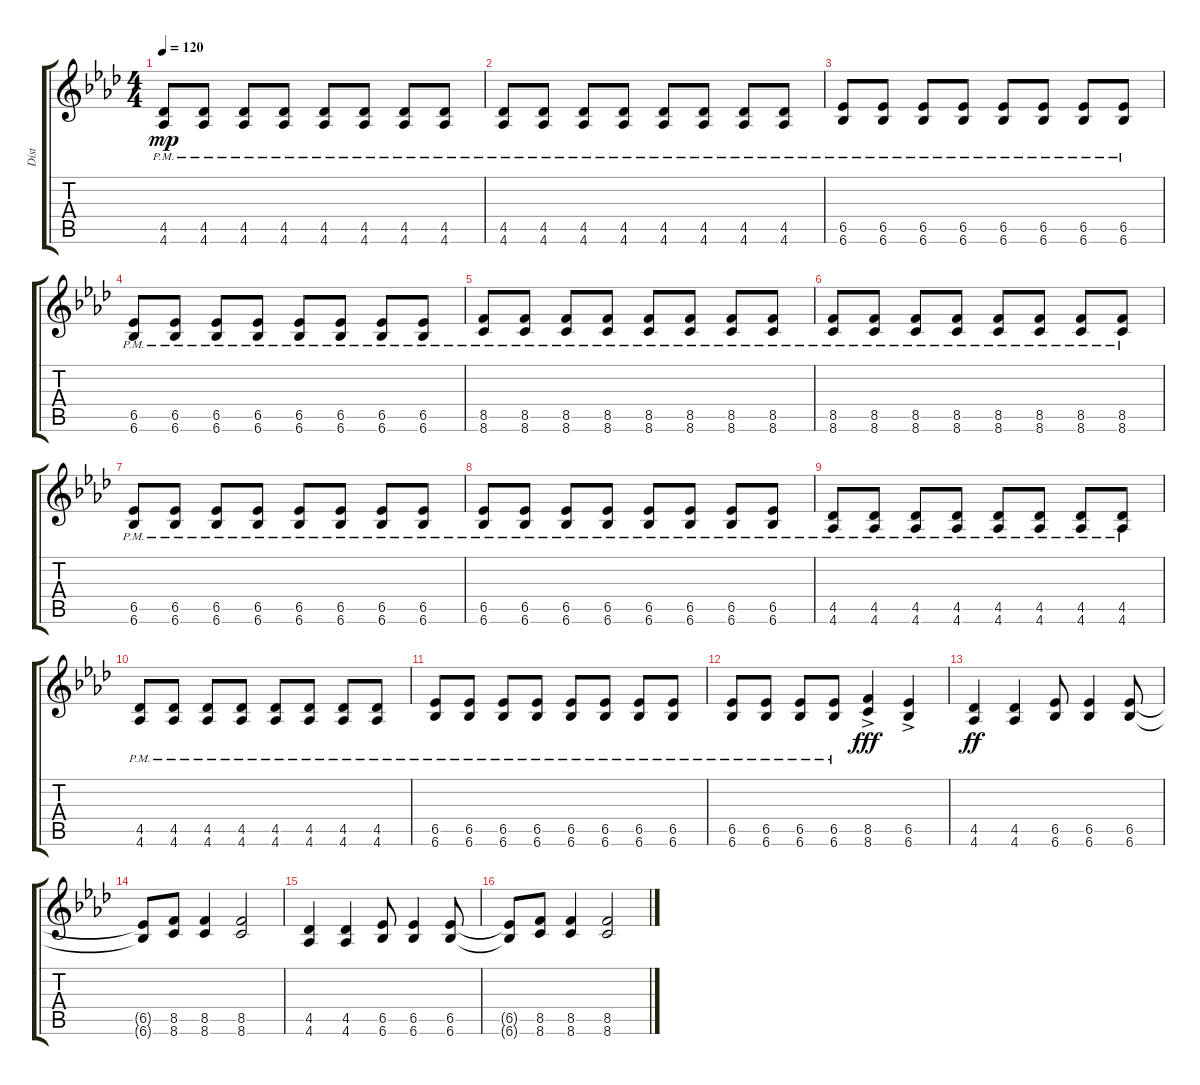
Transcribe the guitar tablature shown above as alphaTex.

\track ("Dist" "Dist") {instrument distortionguitar}
\staff {score tabs}
\tuning (E4 B3 G3 D3 A2 E2) {hide}
\ts (4 4)
\tempo 120
\clef g2
\ks ab
(4.5{pm} 4.6{pm}).8{dy mp} (4.5{pm} 4.6{pm}).8 (4.5{pm} 4.6{pm}).8 (4.5{pm} 4.6{pm}).8 (4.5{pm} 4.6{pm}).8 (4.5{pm} 4.6{pm}).8 (4.5{pm} 4.6{pm}).8 (4.5{pm} 4.6{pm}).8 |
(4.5{pm} 4.6{pm}).8 (4.5{pm} 4.6{pm}).8 (4.5{pm} 4.6{pm}).8 (4.5{pm} 4.6{pm}).8 (4.5{pm} 4.6{pm}).8 (4.5{pm} 4.6{pm}).8 (4.5{pm} 4.6{pm}).8 (4.5{pm} 4.6{pm}).8 |
(6.5{pm} 6.6{pm}).8 (6.5{pm} 6.6{pm}).8 (6.5{pm} 6.6{pm}).8 (6.5{pm} 6.6{pm}).8 (6.5{pm} 6.6{pm}).8 (6.5{pm} 6.6{pm}).8 (6.5{pm} 6.6{pm}).8 (6.5{pm} 6.6{pm}).8 |
(6.5{pm} 6.6{pm}).8 (6.5{pm} 6.6{pm}).8 (6.5{pm} 6.6{pm}).8 (6.5{pm} 6.6{pm}).8 (6.5{pm} 6.6{pm}).8 (6.5{pm} 6.6{pm}).8 (6.5{pm} 6.6{pm}).8 (6.5{pm} 6.6{pm}).8 |
(8.5{pm} 8.6{pm}).8 (8.5{pm} 8.6{pm}).8 (8.5{pm} 8.6{pm}).8 (8.5{pm} 8.6{pm}).8 (8.5{pm} 8.6{pm}).8 (8.5{pm} 8.6{pm}).8 (8.5{pm} 8.6{pm}).8 (8.5{pm} 8.6{pm}).8 |
(8.5{pm} 8.6{pm}).8 (8.5{pm} 8.6{pm}).8 (8.5{pm} 8.6{pm}).8 (8.5{pm} 8.6{pm}).8 (8.5{pm} 8.6{pm}).8 (8.5{pm} 8.6{pm}).8 (8.5{pm} 8.6{pm}).8 (8.5{pm} 8.6{pm}).8 |
(6.5{pm} 6.6{pm}).8 (6.5{pm} 6.6{pm}).8 (6.5{pm} 6.6{pm}).8 (6.5{pm} 6.6{pm}).8 (6.5{pm} 6.6{pm}).8 (6.5{pm} 6.6{pm}).8 (6.5{pm} 6.6{pm}).8 (6.5{pm} 6.6{pm}).8 |
(6.5{pm} 6.6{pm}).8 (6.5{pm} 6.6{pm}).8 (6.5{pm} 6.6{pm}).8 (6.5{pm} 6.6{pm}).8 (6.5{pm} 6.6{pm}).8 (6.5{pm} 6.6{pm}).8 (6.5{pm} 6.6{pm}).8 (6.5{pm} 6.6{pm}).8 |
(4.5{pm} 4.6{pm}).8 (4.5{pm} 4.6{pm}).8 (4.5{pm} 4.6{pm}).8 (4.5{pm} 4.6{pm}).8 (4.5{pm} 4.6{pm}).8 (4.5{pm} 4.6{pm}).8 (4.5{pm} 4.6{pm}).8 (4.5{pm} 4.6{pm}).8 |
(4.5{pm} 4.6{pm}).8 (4.5{pm} 4.6{pm}).8 (4.5{pm} 4.6{pm}).8 (4.5{pm} 4.6{pm}).8 (4.5{pm} 4.6{pm}).8 (4.5{pm} 4.6{pm}).8 (4.5{pm} 4.6{pm}).8 (4.5{pm} 4.6{pm}).8 |
(6.5{pm} 6.6{pm}).8 (6.5{pm} 6.6{pm}).8 (6.5{pm} 6.6{pm}).8 (6.5{pm} 6.6{pm}).8 (6.5{pm} 6.6{pm}).8 (6.5{pm} 6.6{pm}).8 (6.5{pm} 6.6{pm}).8 (6.5{pm} 6.6{pm}).8 |
(6.5{pm} 6.6{pm}).8 (6.5{pm} 6.6{pm}).8 (6.5{pm} 6.6{pm}).8 (6.5{pm} 6.6{pm}).8 (8.5{ac} 8.6{ac}).4{dy fff} (6.5{ac} 6.6{ac}).4 |
(4.5 4.6).4{dy ff} (4.5 4.6).4 (6.5 6.6).8 (6.5 6.6).4 (6.5 6.6).8 |
(6.5{t} 6.6{t}).8 (8.5 8.6).8 (8.5 8.6).4 (8.5 8.6).2 |
(4.5 4.6).4 (4.5 4.6).4 (6.5 6.6).8 (6.5 6.6).4 (6.5 6.6).8 |
(6.5{t} 6.6{t}).8 (8.5 8.6).8 (8.5 8.6).4 (8.5 8.6).2
